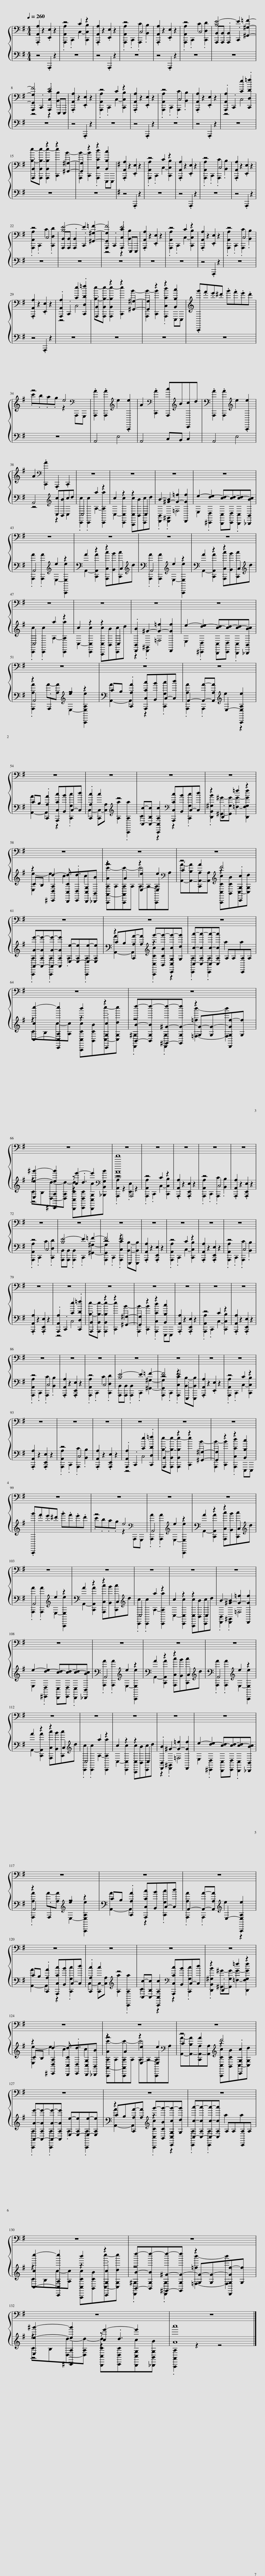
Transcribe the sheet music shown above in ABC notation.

X:1
%%score { ( 1 3 4 ) | ( 2 5 6 7 ) }
L:1/8
Q:1/4=260
M:4/4
I:linebreak $
K:G
V:1 bass
V:3 bass
V:4 bass
V:2 bass
V:5 bass
V:6 bass
V:7 bass
V:1
 .[A,,,A,,A,]2 z2 .[E,,E,]2 z2 | z4 C2 z2 | .[A,,,A,,A,]2 z2 .[E,,E,]2 z2 | z4 C,4 | .[A,,,A,,A,]2 z2 .[E,,E,]2 z2 | %5
 z4 C,4 | [B,E-]4 E2 =F2- |$ F4 E4 | .[A,,,A,,A,]2 z2 .[E,,E,]2 z2 | z4 C2 z2 | %10
 .[A,,,A,,A,]2 z2 .[E,,E,]2 z2 | z4 C,4 | .[A,,,A,,A,]2 z2 .[E,,E,]2 z2 | .[A,,,A,,A,]2 .C,,2 [Ce]2 .[C,,D,D=f]2 |$ .[A,,,B,,]2 z2 z2 [^G,,^G,]2- | %15
 [G,,G,]2 z2 z2 [B,,B,c]2 |[K:G] .[A,,,A,,A,]2 z2 .[E,,E,]2 z2 | z4 C2 z2 | .[A,,,A,,A,]2 z2 .[E,,E,]2 z2 | z4 C,4 | %20
 .[A,,,A,,A,]2 z2 .[E,,E,]2 z2 |$ z4 C,4 | [B,E-]4 E2 =F2- | F4 E4 | .[A,,,A,,A,]2 z2 .[E,,E,]2 z2 | %25
 z4 C2 z2 | .[A,,,A,,A,]2 z2 .[E,,E,]2 z2 | z4 C,4 |$ .[A,,,A,,A,]2 z2 .[E,,E,]2 z2 | .[A,,,A,,A,]2 .C,,2 [Ce]2 .[C,,D,D=f]2 | %30
 .[A,,,B,,]2 z2 z2 [^G,,^G,]2- | [G,,G,]2 z2 z2 [B,,B,c]2 | .[A,,,g'].f'.e'.^d' .g'.f'.e'.d' |$ z4 e4[K:bass] | .[A,,,A]2 .[A,,,A]2[K:treble] e2 .[A,,,e]2 | %35
 A2[K:bass] .[C,,A]2 [A,,,c][K:treble]B[C,,c]d | .[A,,,A]2 .[A,,,A]2[K:treble] e2 .[A,,,e]2 |$ A2[K:bass] .[C,,A]2 .A,,,2 .C,,2 | z8 | z8 | %40
 z8 | z8 |$ z8 | z8 | z8 | %45
 z8 |$ z8 | z8 | z8 | z8 |$ %50
 z8 | z8 | z8 |$ z8 | z8 | %55
 z8 | z8 |$ z8 | z8 | z8 |$ %60
 z8 | z8 | z8 |$ z8 | z8 |$ %65
 z8 | z8 | z8 | z8 | z8 | %70
 z8 |$ z8 | z8 | z8 | z8 | %75
 z8 | z8 | z8 |$ z8 | z8 | %80
 z8 | z8 | z8 | z8 | z8 |$ %85
 z8 | z8 | z8 | z8 | z8 | %90
 z8 | z8 |$ z8 | z8 | z8 | %95
 z8 | z8 | z8 |$ z8 | z8 | %100
 z8 | z8 |$ z8 | z8 | z8 | %105
 z8 | z8 |$ z8 | z8 | z8 | %110
 z8 |$ z8 | z8 | z8 | z8 | %115
 z8 |$ z8 | z8 | z8 |$ z8 | %120
 z8 | z8 | z8 |$ z8 | z8 | %125
 z8 |$ z8 | z8 | z8 |$ z8 | %130
 z8 |$ z8 | z8 |] %133
V:2
 z4 .A,,,2 z2 | z8 | z4 .A,,,2 z2 | z8 | z4 .A,,,2 z2 | %5
 z8 | z8 |$ z8 | z4 .A,,,2 z2 | z8 | %10
 z4 .A,,,2 z2 | z8 | z4 .A,,,2 z2 | z8 |$ z8 | %15
 z8 |[K:G] z4 .A,,,2 z2 | z8 | z4 .A,,,2 z2 | z8 | %20
 z4 .A,,,2 z2 |$ z8 | z8 | z8 | z8 | %25
 z8 | z4 .A,,,2 z2 | z8 |$ z4 .A,,,2 z2 | z8 | %30
 z8 | z8 | z8 |$ z8 | A,,4 E,4 | %35
 A,,4 C,B,, C,2 | A,,4 E,4 |$ A,,4[K:treble] [C,c][B,,B]cd | C,4 a2 z2 | c2 z2 z2 C,2 | %40
 B2- [^G-B]2 [G-=f]2 [D,,Gf]2 | e2- [d-e]2 [c-d][cd-][c-d][_B,,,B,,Bc] |$ A,,4[K:treble] e2 z2 | A2 z2 z2 C,2[K:treble] | A,,4[K:treble] e2 z2 | %45
 A2 z2 z2 C,2[K:treble] |$ C,4 a2 z2 | c2 z2 z2 C,2 | .[D,,B,,B]2 ^G2- [G-=f]2 [D,,Gf]2 | e2- [d-e]2 [c-d][cd-][c-d][_B,,,B,,Bc] |$ %50
 A,,4[K:treble] e2 z2 | CB, .[C,,A,A]2 [A,,,C,Cc][B,,B]C,-[C,d] | A,,2- [A,,A]-[A,,A,A][K:treble] E,2- [A,,,E,A,e]2 |$ CB, .[C,,A,A]2 [A,,,C,Cc][B,,B]C,-[C,d] | .[C,,A,c]2 c2[K:treble] z4 | %55
 [C,c]-[C,-B,c] [C,,C,A,c]2[K:bass] [A,,,C,Cc][B,,B]C,-[C,d] | z2 .D,,2 =f2 z2 |$ z2 d2- d .d3 | z4 z2 e2[K:bass] | .C2 A2[K:treble] d'4 |$ %60
 [A,,Ae']-[A,,-A,Ae'-][A,,Ae']-[A,,A,Ae'] [E,e]-[E,-A,e][E,e]-[E,A,e] | CB,A-[A,A][K:treble] g'-[B,,CBg'-][C,,G,cg'-][G,dg'] | [C,ca']-[C,-A,ca'-][C,ca']-[C,A,ca'] A,A,[C,,A,]A, |$ [C,-cc''-]2 [C,c'']2 b'2 z2 | [B,,Bd'']-[B,,^G,Bd''-][^G,,^Gd'']-[G,,G,G-d''] [G,G-][G,G-][G=f-][G,f] |$ %65
 [E,e-^g'-]2 [eg']2 [ce'-]2 e'2[K:bass] | [Aa']8 | z4 C2 z2 | .[A,,,A,,A,]2 z2 .[A,,,E,,E,]2 z2 | z4 C,4 | %70
 .[A,,,A,,A,]2 z2 .[A,,,E,,E,]2 z2 |$ z4 C,4 | [B,E-]4 E2 =F2- | F4 E4 | .[A,,,A,,A,]2 z2 .[A,,,E,,E,]2 z2 | %75
 z4 C2 z2 | .[A,,,A,,A,]2 z2 .[A,,,E,,E,]2 z2 | z4 C,4 |$ .[A,,,A,,A,]2 z2 .[A,,,E,,E,]2 z2 | .[A,,,A,,A,]2 .C,,2 [Ce]2 .[C,,D,D=f]2 | %80
 .[A,,,B,,]2 z2 z2 [^G,,^G,]2- | [G,,G,]2 z2 z2 [B,,B,c]2 | .[A,,,A,,A,]2 z2 .[A,,,E,,E,]2 z2 | z4 C2 z2 | .[A,,,A,,A,]2 z2 .[A,,,E,,E,]2 z2 |$ %85
 z4 C,4 | .[A,,,A,,A,]2 z2 .[A,,,E,,E,]2 z2 | z4 C,4 | [B,E-]4 E2 =F2- | F4 E4 | %90
 .[A,,,A,,A,]2 z2 .[E,,E,]2 z2 | z4 C2 z2 |$ .[A,,,A,,A,]2 z2 .[A,,,E,,E,]2 z2 | z4 C,4 | .[A,,,A,,A,]2 z2 .[A,,,E,,E,]2 z2 | %95
 .[A,,,A,,A,]2 .C,,2 [Ce]2 .[C,,D,D=f]2 | .[A,,,B,,]2 z2 z2 [^G,,^G,]2- | [G,,G,]2 z2 z2 [B,,B,c]2 |$ .[A,,,g'].f'.e'.^d' .g'.f'.e'.d' | z4 e4[K:bass] | %100
 A,,4[K:treble] e2 z2 | A2 z2 z2 C,2[K:treble] |$ A,,4[K:treble] e2 z2 | A2 z2 z2 C,2[K:treble] | C,4 a2 z2 | %105
 c2 z2 z2 C,2 | B2- [^G-B]2 [G-=f]2 [D,,Gf]2 |$ e2- [d-e]2 [c-d][cd-][c-d][_B,,,B,,Bc] | A,,4[K:treble] e2 z2 | A2 z2 z2 C,2[K:treble] | %110
 A,,4[K:treble] e2 z2 |$ A2 z2 z2 C,2[K:treble] | C,4 a2 z2 | c2 z2 z2 C,2 | .[D,,B,,B]2 ^G2- [G-=f]2 [D,,Gf]2 | %115
 e2- [d-e]2 [c-d][cd-][c-d][_B,,,B,,Bc] |$ A,,4[K:treble] e2 z2 | CB, .[C,,A,A]2 [A,,,C,Cc][B,,B]C,-[C,d] | A,,2- [A,,A]-[A,,A,A][K:treble] E,2- [A,,,E,A,e]2 |$ CB, .[C,,A,A]2 [A,,,C,Cc][B,,B]C,-[C,d] | %120
 .[C,,A,c]2 c2[K:treble] z4 | [C,c]-[C,-B,c] [C,,C,A,c]2[K:bass] [A,,,C,Cc][B,,B]C,-[C,d] | z2 .D,,2 =f2 z2 |$ z2 d2- d .d3 | z4 z2 e2[K:bass] | %125
 .C2 A2[K:treble] d'4 |$ [A,,Ae']-[A,,-A,Ae'-][A,,Ae']-[A,,A,Ae'] [E,e]-[E,-A,e][E,e]-[E,A,e] | CB,A-[A,A][K:treble] g'-[B,,CBg'-][C,,G,cg'-][G,dg'] | [C,ca']-[C,-A,ca'-][C,ca']-[C,A,ca'] A,A,[C,,A,]A, |$ [C,-cc''-]2 [C,c'']2 b'2 z2 | %130
 [B,,Bd'']-[B,,^G,Bd''-][^G,,^Gd'']-[G,,G,G-d''] [G,G-][G,G-][G=f-][G,f] |$ [E,e-^g'-]2 [eg']2 [ce'-]2 e'2 | [Aa']8 |] %133
V:3
 x8 | .[A,,,A,,A,]2 .C,,2 C,2- [C,,C,B,]2 | x8 | .[A,,,A,,A,]2 .C,,2 .[A,,,C]2 .[B,,B,]2 | x8 | %5
 .[A,,,A,,A,]2 .C,,2 C2 .[C,,D,D]2 | x8 |$ z4 z2 [B,,B,]2 | x8 | .[A,,,A,,A,]2 .C,,2 C,2- [C,,C,B,]2 | %10
 x8 | .[A,,,A,,A,]2 .C,,2 .[A,,,C]2 .[B,,B,]2 | x8 | z4 C,4 |$ [B,e]-[A,,,B,,B,-e-] [A,,,B,,B,e-]2 [C,,e]2 B2- | %15
 [A,,,B-]2 [C,,B]2 .[A,,,C,Cd]2 E,,,E,,, |[K:G] x8 | .[A,,,A,,A,]2 .C,,2 C,2- [C,,C,B,]2 | x8 | .[A,,,A,,A,]2 .C,,2 .[A,,,C]2 .[B,,B,]2 | %20
 x8 |$ .[A,,,A,,A,]2 .C,,2 C2 .[C,,D,D]2 | x8 | z4 z2 [B,,B,]2 | x8 | %25
 .[A,,,A,,A,]2 .C,,2 C,2- [C,,C,B,]2 | x8 | .[A,,,A,,A,]2 .C,,2 .[A,,,C]2 .[B,,B,]2 |$ x8 | z4 C,4 | %30
 [B,e]-[A,,,B,,B,-e-] [A,,,B,,B,e-]2 [C,,e]2 B2- | [A,,,B-]2 [C,,B]2 .[A,,,C,Cd]2 E,,,E,,, | x8 |$ .c'.b.a.g z2[K:bass] A,,,G,,, | x4[K:treble] x4 | %35
 x2[K:bass] x3[K:treble] x3 | x4[K:treble] x4 |$ x2[K:bass] x6 | x8 | x8 | %40
 x8 | x8 |$ x8 | x8 | x8 | %45
 x8 |$ x8 | x8 | x8 | x8 |$ %50
 x8 | x8 | x8 |$ x8 | x8 | %55
 x8 | x8 |$ x8 | x8 | x8 |$ %60
 x8 | x8 | x8 |$ x8 | x8 |$ %65
 x8 | x8 | x8 | x8 | x8 | %70
 x8 |$ x8 | x8 | x8 | x8 | %75
 x8 | x8 | x8 |$ x8 | x8 | %80
 x8 | x8 | x8 | x8 | x8 |$ %85
 x8 | x8 | x8 | x8 | x8 | %90
 x8 | x8 |$ x8 | x8 | x8 | %95
 x8 | x8 | x8 |$ x8 | x8 | %100
 x8 | x8 |$ x8 | x8 | x8 | %105
 x8 | x8 |$ x8 | x8 | x8 | %110
 x8 |$ x8 | x8 | x8 | x8 | %115
 x8 |$ x8 | x8 | x8 |$ x8 | %120
 x8 | x8 | x8 |$ x8 | x8 | %125
 x8 |$ x8 | x8 | x8 |$ x8 | %130
 x8 |$ x8 | x8 |] %133
V:4
 x8 | x8 | x8 | x8 | x8 | %5
 x8 | [A,,,B,,][A,,,B,,] .[A,,,B,,]2 .C,,2 [^G,,^G,]2- |$ [A,,,G,,G,]2 .C,,2 .[A,,,C,C]2 E,,,E,,, | x8 | x8 | %10
 x8 | x8 | x8 | x8 |$ x8 | %15
 x8 |[K:G] x8 | x8 | x8 | x8 | %20
 x8 |$ x8 | [A,,,B,,][A,,,B,,] .[A,,,B,,]2 .C,,2 [^G,,^G,]2- | [A,,,G,,G,]2 .C,,2 .[A,,,C,C]2 E,,,E,,, | x8 | %25
 x8 | x8 | x8 |$ x8 | x8 | %30
 x8 | x8 | x8 |$ x6[K:bass] x2 | x4[K:treble] x4 | %35
 x2[K:bass] x3[K:treble] x3 | x4[K:treble] x4 |$ x2[K:bass] x6 | x8 | x8 | %40
 x8 | x8 |$ x8 | x8 | x8 | %45
 x8 |$ x8 | x8 | x8 | x8 |$ %50
 x8 | x8 | x8 |$ x8 | x8 | %55
 x8 | x8 |$ x8 | x8 | x8 |$ %60
 x8 | x8 | x8 |$ x8 | x8 |$ %65
 x8 | x8 | x8 | x8 | x8 | %70
 x8 |$ x8 | x8 | x8 | x8 | %75
 x8 | x8 | x8 |$ x8 | x8 | %80
 x8 | x8 | x8 | x8 | x8 |$ %85
 x8 | x8 | x8 | x8 | x8 | %90
 x8 | x8 |$ x8 | x8 | x8 | %95
 x8 | x8 | x8 |$ x8 | x8 | %100
 x8 | x8 |$ x8 | x8 | x8 | %105
 x8 | x8 |$ x8 | x8 | x8 | %110
 x8 |$ x8 | x8 | x8 | x8 | %115
 x8 |$ x8 | x8 | x8 |$ x8 | %120
 x8 | x8 | x8 |$ x8 | x8 | %125
 x8 |$ x8 | x8 | x8 |$ x8 | %130
 x8 |$ x8 | x8 |] %133
V:5
 x8 | x8 | x8 | x8 | x8 | %5
 x8 | x8 |$ x8 | x8 | x8 | %10
 x8 | x8 | x8 | x8 |$ x8 | %15
 x8 |[K:G] x8 | x8 | x8 | x8 | %20
 x8 |$ x8 | x8 | x8 | x8 | %25
 x8 | x8 | x8 |$ x8 | x8 | %30
 x8 | x8 | x8 |$ x8 | x8 | %35
 x8 | x8 |$ z4[K:treble] z2 C,2 | .[C,,c]2 .[C,,c]2 A,2- [C,,A,a]2 | C,2- [C,,C,c]2 [A,,,C,c][B,,B][C,,c]d | %40
 .[D,,B,,]2 .[D,,^G,,]2 =F,4 | E,2 .[^C,,D,]2 [B,,,C,][C,,D,] .[B,,,C,]2 |$ .[A,,,A]2 .[A,,,A]2[K:treble] E,2- [A,,,E,e]2 | A,,2- [C,,A,,A]2 [A,,,C,c][B,,B][C,,c][K:treble]d | .[A,,,A]2 .[A,,,A]2[K:treble] E,2- [A,,,E,e]2 | %45
 A,,2- [C,,A,,A]2 [A,,,C,c][B,,B][C,,c][K:treble]d |$ .[C,,c]2 .[C,,c]2 A,2- [C,,A,a]2 | C,2- [C,,C,c]2 [A,,,C,c][B,,B][C,,c]d | z2 .[D,,^G,,]2 =F,4 | E,2 .[^C,,D,]2 [B,,,C,][C,,D,] .[B,,,C,]2 |$ %50
 .[A,,,A,A]2 A-[A,A][K:treble] E,2- [A,,,E,A,e]2 | [A,,-A]2 A,,2 z2 .[C,,G,c]2 | .[A,,,A,A]2 .A,,,2[K:treble] e2 z2 |$ [A,,-A]2 A,,2 z2 .[C,,G,c]2 | C,2- [C,,C,-][C,A,][K:treble] [A,a]2 .[C,,A,a]2 | %55
 .C2 z2[K:bass] z2 .[C,,G,c]2 | .[D,,B,,^G,B]2 [^G,,^G]-[G,,G,G-] [=F,G]2- [D,,F,G,G=f]2 |$ [E,e-]2 e2 c2 c2 | [A,,-Ac'-]2 [A,,c'-]2 c'4[K:bass] | [A,,A]-[A,,-B,A][C,,A,,-A,][A,,A,][K:treble] [A,,,C,Cc][B,,CB]C,-[C,G,d] |$ %60
 .[A,,,A,]2 .[A,,,A,]2 .A,2 .[A,,,A,]2 | [A,,-A]2 A,,2[K:treble] .[A,,,C,Cc]2 z2 | .[C,,A,]2 .[C,,A,]2 a2 a2 |$ CB,c-[A,c] [A,,,C,Cc][B,,CB][C,c'']-[C,G,dc''] | .[D,,^G,]2 .[D,,G,]2 [=F,-=fb'-]2 [F,b']2 |$ %65
 z4 z2 c2[K:bass] | .[A,,,A,,A,]2 z2 .[E,,E,]2 z2 | .[A,,,A,,A,]2 .C,,2 C,2- [C,,C,B,]2 | x8 | .[A,,,A,,A,]2 .C,,2 .[A,,,C]2 .[B,,B,]2 | %70
 x8 |$ .[A,,,A,,A,]2 .C,,2 C2 .[C,,D,D]2 | [A,,,B,,][A,,,B,,] .[A,,,B,,]2 .C,,2 [^G,,^G,]2- | [A,,,G,,G,]2 .C,,2 .[A,,,C,C]2 [B,,B,]-[E,,,B,,B,] | x8 | %75
 .[A,,,A,,A,]2 .C,,2 C,2- [C,,C,B,]2 | x8 | .[A,,,A,,A,]2 .C,,2 .[A,,,C]2 .[B,,B,]2 |$ x8 | z4 C,4 | %80
 [B,e]-[A,,,B,,B,-e-] [A,,,B,,B,e-]2 [C,,e]2 B2- | [A,,,B-]2 [C,,B]2 .[A,,,C,Cd]2 E,,,E,,, | x8 | .[A,,,A,,A,]2 .C,,2 C,2- [C,,C,B,]2 | x8 |$ %85
 .[A,,,A,,A,]2 .C,,2 .[A,,,C]2 .[B,,B,]2 | x8 | .[A,,,A,,A,]2 .C,,2 C2 .[C,,D,D]2 | [A,,,B,,][A,,,B,,] .[A,,,B,,]2 .C,,2 [^G,,^G,]2- | [A,,,G,,G,]2 .C,,2 .[A,,,C,C]2 [B,,B,]-[E,,,B,,B,] | %90
 x8 | .[A,,,A,,A,]2 .C,,2 C,2- [C,,C,B,]2 |$ x8 | .[A,,,A,,A,]2 .C,,2 .[A,,,C]2 .[B,,B,]2 | x8 | %95
 z4 C,4 | [B,e]-[A,,,B,,B,-e-] [A,,,B,,B,e-]2 [C,,e]2 B2- | [A,,,B-]2 [C,,B]2 .[A,,,C,Cd]2 E,,,E,,, |$ x8 | .c'.b.a.g z2[K:bass] A,,,G,,, | %100
 .[A,,,A]2 .[A,,,A]2[K:treble] E,2- [A,,,E,e]2 | A,,2- [C,,A,,A]2 [A,,,C,c][B,,B][C,,c][K:treble]d |$ .[A,,,A]2 .[A,,,A]2[K:treble] E,2- [A,,,E,e]2 | A,,2- [C,,A,,A]2 [A,,,C,c][B,,B][C,,c][K:treble]d | .[C,,c]2 .[C,,c]2 A,2- [C,,A,a]2 | %105
 C,2- [C,,C,c]2 [A,,,C,c][B,,B][C,,c]d | .[D,,B,,]2 .[D,,^G,,]2 =F,4 |$ E,2 .[^C,,D,]2 [B,,,C,][C,,D,] .[B,,,C,]2 | .[A,,,A]2 .[A,,,A]2[K:treble] E,2- [A,,,E,e]2 | A,,2- [C,,A,,A]2 [A,,,C,c][B,,B][C,,c][K:treble]d | %110
 .[A,,,A]2 .[A,,,A]2[K:treble] E,2- [A,,,E,e]2 |$ A,,2- [C,,A,,A]2 [A,,,C,c][B,,B][C,,c][K:treble]d | .[C,,c]2 .[C,,c]2 A,2- [C,,A,a]2 | C,2- [C,,C,c]2 [A,,,C,c][B,,B][C,,c]d | z2 .[D,,^G,,]2 =F,4 | %115
 E,2 .[^C,,D,]2 [B,,,C,][C,,D,] .[B,,,C,]2 |$ .[A,,,A,A]2 A-[A,A][K:treble] E,2- [A,,,E,A,e]2 | [A,,-A]2 A,,2 z2 .[C,,G,c]2 | .[A,,,A,A]2 .A,,,2[K:treble] e2 z2 |$ [A,,-A]2 A,,2 z2 .[C,,G,c]2 | %120
 C,2- [C,,C,-][C,A,][K:treble] [A,a]2 .[C,,A,a]2 | .C2 z2[K:bass] z2 .[C,,G,c]2 | .[D,,B,,^G,B]2 [^G,,^G]-[G,,G,G-] [=F,G]2- [D,,F,G,G=f]2 |$ [E,e-]2 e2 c2 c2 | [A,,-Ac'-]2 [A,,c'-]2 c'4[K:bass] | %125
 [A,,A]-[A,,-B,A][C,,A,,-A,][A,,A,][K:treble] [A,,,C,Cc][B,,CB]C,-[C,G,d] |$ .[A,,,A,]2 .[A,,,A,]2 .A,2 .[A,,,A,]2 | [A,,-A]2 A,,2[K:treble] .[A,,,C,Cc]2 z2 | .[C,,A,]2 .[C,,A,]2 a2 a2 |$ CB,c-[A,c] [A,,,C,Cc][B,,CB][C,c'']-[C,G,dc''] | %130
 .[D,,^G,]2 .[D,,G,]2 [=F,-=fb'-]2 [F,b']2 |$ z4 z2 c2 | .[A,,,A,,A,]2 z2 z4 |] %133
V:6
 x8 | x8 | x8 | x8 | x8 | %5
 x8 | x8 |$ x8 | x8 | x8 | %10
 x8 | x8 | x8 | x8 |$ x8 | %15
 x8 |[K:G] x8 | x8 | x8 | x8 | %20
 x8 |$ x8 | x8 | x8 | x8 | %25
 x8 | x8 | x8 |$ x8 | x8 | %30
 x8 | x8 | x8 |$ x8 | x8 | %35
 x8 | x8 |$ x4[K:treble] x4 | x8 | x8 | %40
 x8 | x8 |$ x4[K:treble] x4 | x7[K:treble] x | x4[K:treble] x4 | %45
 x7[K:treble] x |$ x8 | x8 | x8 | x8 |$ %50
 z2 .A,,,2[K:treble] z4 | x8 | x4[K:treble] x4 |$ x8 | x4[K:treble] x4 | %55
 x4[K:bass] x4 | x8 |$ CB, .[^C,,D,A,]2 [B,,,C,C][C,,D,][B,,,C,G,][_B,,,B,,B] | z2 A2 [E,-e]2 E,2[K:bass] | z4[K:treble] z2 .[C,,G,c]2 |$ %60
 x8 | z2 .[C,,A,]2[K:treble] z2 C,2 | x8 |$ z2 .[C,,A,]2 z2 .[C,,G,c]2 | z4 z2 .[D,,^G,]2 |$ %65
 z2 .[^C,,A,]2 z .d3[K:bass] | z4 A,,,4 | x8 | x8 | x8 | %70
 x8 |$ x8 | x8 | z4 z2 .E,,,2 | x8 | %75
 x8 | x8 | x8 |$ x8 | x8 | %80
 x8 | x8 | x8 | x8 | x8 |$ %85
 x8 | x8 | x8 | x8 | z4 z2 .E,,,2 | %90
 x8 | x8 |$ x8 | x8 | x8 | %95
 x8 | x8 | x8 |$ x8 | x6[K:bass] x2 | %100
 x4[K:treble] x4 | x7[K:treble] x |$ x4[K:treble] x4 | x7[K:treble] x | x8 | %105
 x8 | x8 |$ x8 | x4[K:treble] x4 | x7[K:treble] x | %110
 x4[K:treble] x4 |$ x7[K:treble] x | x8 | x8 | x8 | %115
 x8 |$ z2 .A,,,2[K:treble] z4 | x8 | x4[K:treble] x4 |$ x8 | %120
 x4[K:treble] x4 | x4[K:bass] x4 | x8 |$ CB, .[^C,,D,A,]2 [B,,,C,C][C,,D,][B,,,C,G,][_B,,,B,,B] | z2 A2 [E,-e]2 E,2[K:bass] | %125
 z4[K:treble] z2 .[C,,G,c]2 |$ x8 | z2 .[C,,A,]2[K:treble] z2 C,2 | x8 |$ z2 .[C,,A,]2 z2 .[C,,G,c]2 | %130
 z4 z2 .[D,,^G,]2 |$ z2 .[^C,,A,]2 z .d3 | x8 |] %133
V:7
 x8 | x8 | x8 | x8 | x8 | %5
 x8 | x8 |$ x8 | x8 | x8 | %10
 x8 | x8 | x8 | x8 |$ x8 | %15
 x8 |[K:G] x8 | x8 | x8 | x8 | %20
 x8 |$ x8 | x8 | x8 | x8 | %25
 x8 | x8 | x8 |$ x8 | x8 | %30
 x8 | x8 | x8 |$ x8 | x8 | %35
 x8 | x8 |$ x4[K:treble] x4 | x8 | x8 | %40
 x8 | x8 |$ x4[K:treble] x4 | x7[K:treble] x | x4[K:treble] x4 | %45
 x7[K:treble] x |$ x8 | x8 | x8 | x8 |$ %50
 x4[K:treble] x4 | x8 | x4[K:treble] x4 |$ x8 | x4[K:treble] x4 | %55
 x4[K:bass] x4 | x8 |$ x8 | [A,,,A,]A,[A,,,A,]A, A,A,[A,,,A,][K:bass]A, | x4[K:treble] x4 |$ %60
 x8 | x4[K:treble] x4 | x8 |$ x8 | x8 |$ %65
 CB,[D,d]-[D,A,d-] [B,,,C,Cd][^C,,D,C][B,,,C,G,][K:bass][_B,,,B,,G,B] | x8 | x8 | x8 | x8 | %70
 x8 |$ x8 | x8 | x8 | x8 | %75
 x8 | x8 | x8 |$ x8 | x8 | %80
 x8 | x8 | x8 | x8 | x8 |$ %85
 x8 | x8 | x8 | x8 | x8 | %90
 x8 | x8 |$ x8 | x8 | x8 | %95
 x8 | x8 | x8 |$ x8 | x6[K:bass] x2 | %100
 x4[K:treble] x4 | x7[K:treble] x |$ x4[K:treble] x4 | x7[K:treble] x | x8 | %105
 x8 | x8 |$ x8 | x4[K:treble] x4 | x7[K:treble] x | %110
 x4[K:treble] x4 |$ x7[K:treble] x | x8 | x8 | x8 | %115
 x8 |$ x4[K:treble] x4 | x8 | x4[K:treble] x4 |$ x8 | %120
 x4[K:treble] x4 | x4[K:bass] x4 | x8 |$ x8 | [A,,,A,]A,[A,,,A,]A, A,A,[A,,,A,][K:bass]A, | %125
 x4[K:treble] x4 |$ x8 | x4[K:treble] x4 | x8 |$ x8 | %130
 x8 |$ CB,[D,d]-[D,A,d-] [B,,,C,Cd][^C,,D,C][B,,,C,G,][_B,,,B,,G,B] | x8 |] %133
